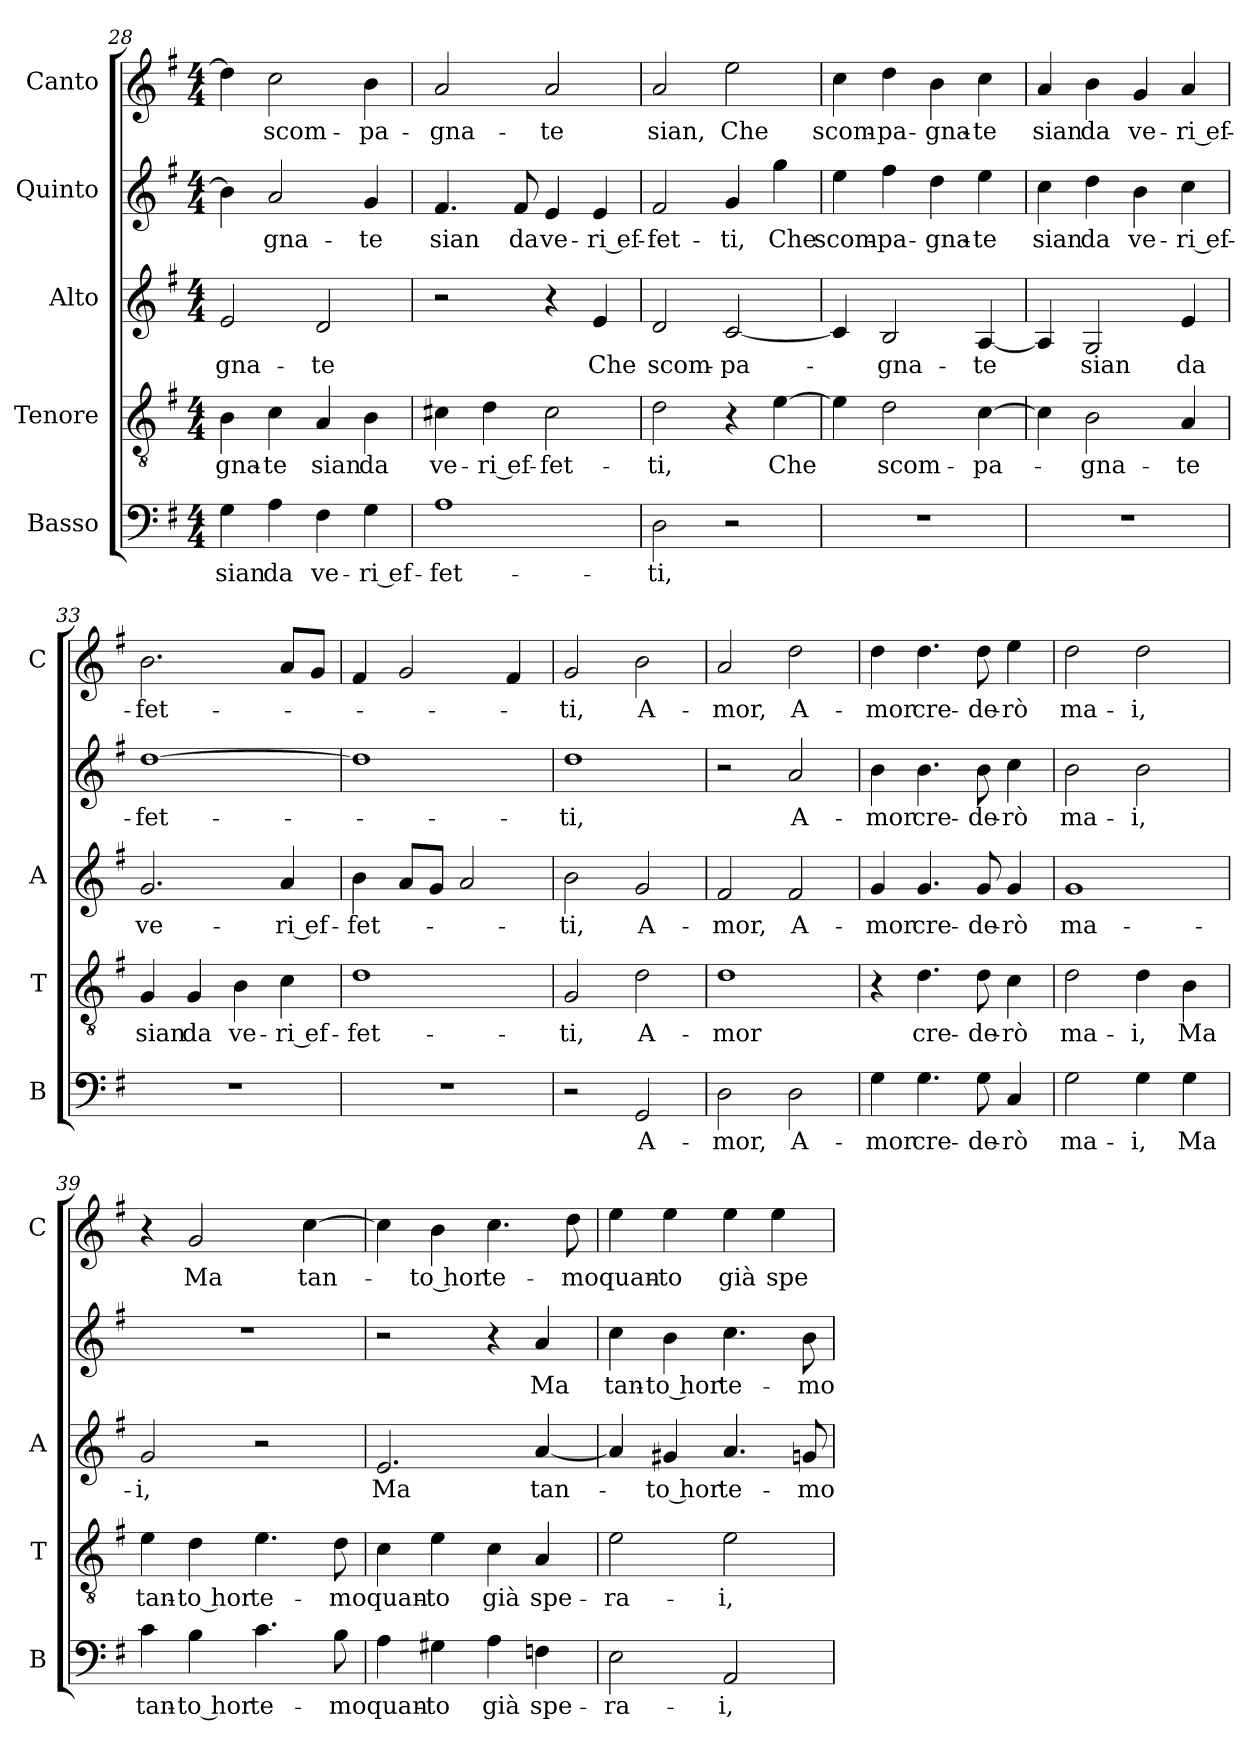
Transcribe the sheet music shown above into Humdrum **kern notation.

**kern	**text	**kern	**text	**kern	**text	**kern	**text	**kern	**text
*part5	*part5	*part4	*part4	*part3	*part3	*part2	*part2	*part1	*part1
*staff5	*staff5	*staff4	*staff4	*staff3	*staff3	*staff2	*staff2	*staff1	*staff1
*I"Basso	*	*I"Tenore	*	*I"Alto	*	*I"Quinto	*	*I"Canto	*
*I'B	*	*I'T	*	*I'A	*	*	*	*I'C	*
*clefF4	*	*clefGv2	*	*clefG2	*	*clefG2	*	*clefG2	*
*k[f#]	*	*k[f#]	*	*k[f#]	*	*k[f#]	*	*k[f#]	*
*G:	*	*G:	*	*G:	*	*G:	*	*G:	*
*M4/4	*	*M4/4	*	*M4/4	*	*M4/4	*	*M4/4	*
=28	=28	=28	=28	=28	=28	=28	=28	=28	=28
!	!LO:LY:b	!	!LO:LY:b	!	!LO:LY:b	!	!	!	!
4G\	sian	4B\	-gna-	2e/	-gna-	4b\]	.	4dd\]	.
!	!LO:LY:b	!	!LO:LY:b	!	!	!	!LO:LY:b	!	!LO:LY:b
4A\	da	4c\	-te	.	.	2a/	-gna-	2cc\	scom-
!	!LO:LY:b	!	!LO:LY:b	!	!LO:LY:b	!	!	!	!
4F#\	ve-	4A/	sian	2d/	-te	.	.	.	.
!	!LO:LY:b	!	!LO:LY:b	!	!	!	!LO:LY:b	!	!LO:LY:b
4G\	-ri ef-	4B\	da	.	.	4g/	-te	4b\	-pa-
=29	=29	=29	=29	=29	=29	=29	=29	=29	=29
!	!LO:LY:b	!	!LO:LY:b	!	!	!	!LO:LY:b	!	!LO:LY:b
1A	-fet-	4c#X\	ve-	2r	.	4.f#/	sian	2a/	-gna-
!	!	!	!LO:LY:b	!	!	!	!	!	!
.	.	4d\	-ri ef-	.	.	.	.	.	.
!	!	!	!	!	!	!	!LO:LY:b	!	!
.	.	.	.	.	.	8f#/	da	.	.
!	!	!	!LO:LY:b	!	!	!	!LO:LY:b	!	!LO:LY:b
.	.	2c#\	-fet-	4r	.	4e/	ve-	2a/	-te
!	!	!	!	!	!LO:LY:b	!	!LO:LY:b	!	!
.	.	.	.	4e/	Che	4e/	-ri ef-	.	.
!!LO:PB:g=z
=30	=30	=30	=30	=30	=30	=30	=30	=30	=30
!	!LO:LY:b	!	!LO:LY:b	!	!LO:LY:b	!	!LO:LY:b	!	!LO:LY:b
2D\	-ti,	2d\	-ti,	2d/	scom-	2f#/	-fet-	2a/	sian,
!	!	!	!	!	!LO:LY:b	!	!LO:LY:b	!	!LO:LY:b
2r	.	4r	.	[2c/	-pa-	4g/	-ti,	2ee\	Che
!	!	!	!LO:LY:b	!	!	!	!LO:LY:b	!	!
.	.	[4e\	Che	.	.	4gg\	Che	.	.
=31	=31	=31	=31	=31	=31	=31	=31	=31	=31
!	!	!	!	!	!	!	!LO:LY:b	!	!LO:LY:b
1r	.	4e\]	.	4c/]	.	4ee\	scom-	4cc\	scom-
!	!	!	!LO:LY:b	!	!LO:LY:b	!	!LO:LY:b	!	!LO:LY:b
.	.	2d\	scom-	2B/	-gna-	4ff#\	-pa-	4dd\	-pa-
!	!	!	!	!	!	!	!LO:LY:b	!	!LO:LY:b
.	.	.	.	.	.	4dd\	-gna-	4b\	-gna-
!	!	!	!LO:LY:b	!	!LO:LY:b	!	!LO:LY:b	!	!LO:LY:b
.	.	[4c\	-pa-	[4A/	-te	4ee\	-te	4cc\	-te
=32	=32	=32	=32	=32	=32	=32	=32	=32	=32
!	!	!	!	!	!	!	!LO:LY:b	!	!LO:LY:b
1r	.	4c\]	.	4A/]	.	4cc\	sian	4a/	sian
!	!	!	!LO:LY:b	!	!LO:LY:b	!	!LO:LY:b	!	!LO:LY:b
.	.	2B\	-gna-	2G/	sian	4dd\	da	4b\	da
!	!	!	!	!	!	!	!LO:LY:b	!	!LO:LY:b
.	.	.	.	.	.	4b\	ve-	4g/	ve-
!	!	!	!LO:LY:b	!	!LO:LY:b	!	!LO:LY:b	!	!LO:LY:b
.	.	4A/	-te	4e/	da	4cc\	-ri ef-	4a/	-ri ef-
=33	=33	=33	=33	=33	=33	=33	=33	=33	=33
!	!	!	!LO:LY:b	!	!LO:LY:b	!	!LO:LY:b	!	!LO:LY:b
1r	.	4G/	sian	2.g/	ve-	[1dd	-fet-	2.b\	-fet-
!	!	!	!LO:LY:b	!	!	!	!	!	!
.	.	4G/	da	.	.	.	.	.	.
!	!	!	!LO:LY:b	!	!	!	!	!	!
.	.	4B\	ve-	.	.	.	.	.	.
!	!	!	!LO:LY:b	!	!LO:LY:b	!	!	!	!
.	.	4c\	-ri ef-	4a/	-ri ef-	.	.	8a/L	.
.	.	.	.	.	.	.	.	8g/J	.
=34	=34	=34	=34	=34	=34	=34	=34	=34	=34
!	!	!	!LO:LY:b	!	!LO:LY:b	!	!	!	!
1r	.	1d	-fet-	4b\	-fet-	1dd]	.	4f#/	.
.	.	.	.	8a/L	.	.	.	2g/	.
.	.	.	.	8g/J	.	.	.	.	.
.	.	.	.	2a/	.	.	.	.	.
.	.	.	.	.	.	.	.	4f#/	.
=35	=35	=35	=35	=35	=35	=35	=35	=35	=35
!	!	!	!LO:LY:b	!	!LO:LY:b	!	!LO:LY:b	!	!LO:LY:b
2r	.	2G/	-ti,	2b\	-ti,	1dd	-ti,	2g/	-ti,
!	!LO:LY:b	!	!LO:LY:b	!	!LO:LY:b	!	!	!	!LO:LY:b
2GG/	A-	2d\	A-	2g/	A-	.	.	2b\	A-
=36	=36	=36	=36	=36	=36	=36	=36	=36	=36
!	!LO:LY:b	!	!LO:LY:b	!	!LO:LY:b	!	!	!	!LO:LY:b
2D\	-mor,	1d	-mor	2f#/	-mor,	2r	.	2a/	-mor,
!	!LO:LY:b	!	!	!	!LO:LY:b	!	!LO:LY:b	!	!LO:LY:b
2D\	A-	.	.	2f#/	A-	2a/	A-	2dd\	A-
=37	=37	=37	=37	=37	=37	=37	=37	=37	=37
!	!LO:LY:b	!	!	!	!LO:LY:b	!	!LO:LY:b	!	!LO:LY:b
4G\	-mor	4r	.	4g/	-mor	4b\	-mor	4dd\	-mor
!	!LO:LY:b	!	!LO:LY:b	!	!LO:LY:b	!	!LO:LY:b	!	!LO:LY:b
4.G\	cre-	4.d\	cre-	4.g/	cre-	4.b\	cre-	4.dd\	cre-
!	!LO:LY:b	!	!LO:LY:b	!	!LO:LY:b	!	!LO:LY:b	!	!LO:LY:b
8G\	-de-	8d\	-de-	8g/	-de-	8b\	-de-	8dd\	-de-
!	!LO:LY:b	!	!LO:LY:b	!	!LO:LY:b	!	!LO:LY:b	!	!LO:LY:b
4C/	-rò	4c\	-rò	4g/	-rò	4cc\	-rò	4ee\	-rò
!!LO:LB:g=z
=38	=38	=38	=38	=38	=38	=38	=38	=38	=38
!	!LO:LY:b	!	!LO:LY:b	!	!LO:LY:b	!	!LO:LY:b	!	!LO:LY:b
2G\	ma-	2d\	ma-	1g	ma-	2b\	ma-	2dd\	ma-
!	!LO:LY:b	!	!LO:LY:b	!	!	!	!LO:LY:b	!	!LO:LY:b
4G\	-i,	4d\	-i,	.	.	2b\	-i,	2dd\	-i,
!	!LO:LY:b	!	!LO:LY:b	!	!	!	!	!	!
4G\	Ma	4B\	Ma	.	.	.	.	.	.
=39	=39	=39	=39	=39	=39	=39	=39	=39	=39
!	!LO:LY:b	!	!LO:LY:b	!	!LO:LY:b	!	!	!	!
4c\	tan-	4e\	tan-	2g/	-i,	1r	.	4r	.
!	!LO:LY:b	!	!LO:LY:b	!	!	!	!	!	!LO:LY:b
4B\	-to hor	4d\	-to hor	.	.	.	.	2g/	Ma
!	!LO:LY:b	!	!LO:LY:b	!	!	!	!	!	!
4.c\	te-	4.e\	te-	2r	.	.	.	.	.
!	!	!	!	!	!	!	!	!	!LO:LY:b
.	.	.	.	.	.	.	.	[4cc\	tan-
!	!LO:LY:b	!	!LO:LY:b	!	!	!	!	!	!
8B\	-mo	8d\	-mo	.	.	.	.	.	.
=40	=40	=40	=40	=40	=40	=40	=40	=40	=40
!	!LO:LY:b	!	!LO:LY:b	!	!LO:LY:b	!	!	!	!
4A\	quan-	4c\	quan-	2.e/	Ma	2r	.	4cc\]	.
!	!LO:LY:b	!	!LO:LY:b	!	!	!	!	!	!LO:LY:b
4G#X\	-to	4e\	-to	.	.	.	.	4b\	-to hor
!	!LO:LY:b	!	!LO:LY:b	!	!	!	!	!	!LO:LY:b
4A\	già	4c\	già	.	.	4r	.	4.cc\	te-
!	!LO:LY:b	!	!LO:LY:b	!	!LO:LY:b	!	!LO:LY:b	!	!
4Fn\	spe-	4A/	spe-	[4a/	tan-	4a/	Ma	.	.
!	!	!	!	!	!	!	!	!	!LO:LY:b
.	.	.	.	.	.	.	.	8dd\	-mo
=41	=41	=41	=41	=41	=41	=41	=41	=41	=41
!	!LO:LY:b	!	!LO:LY:b	!	!	!	!LO:LY:b	!	!LO:LY:b
2E\	-ra-	2e\	-ra-	4a/]	.	4cc\	tan-	4ee\	quan-
!	!	!	!	!	!LO:LY:b	!	!LO:LY:b	!	!LO:LY:b
.	.	.	.	4g#X/	-to hor	4b\	-to hor	4ee\	-to
!	!LO:LY:b	!	!LO:LY:b	!	!LO:LY:b	!	!LO:LY:b	!	!LO:LY:b
2AA/	-i,	2e\	-i,	4.a/	te-	4.cc\	te-	4ee\	già
!	!	!	!	!	!	!	!	!	!LO:LY:b
.	.	.	.	.	.	.	.	4ee\	spe-
!	!	!	!	!	!LO:LY:b	!	!LO:LY:b	!	!
.	.	.	.	8gn/	-mo	8b\	-mo	.	.
=	=	=	=	=	=	=	=	=	=
*-	*-	*-	*-	*-	*-	*-	*-	*-	*-
